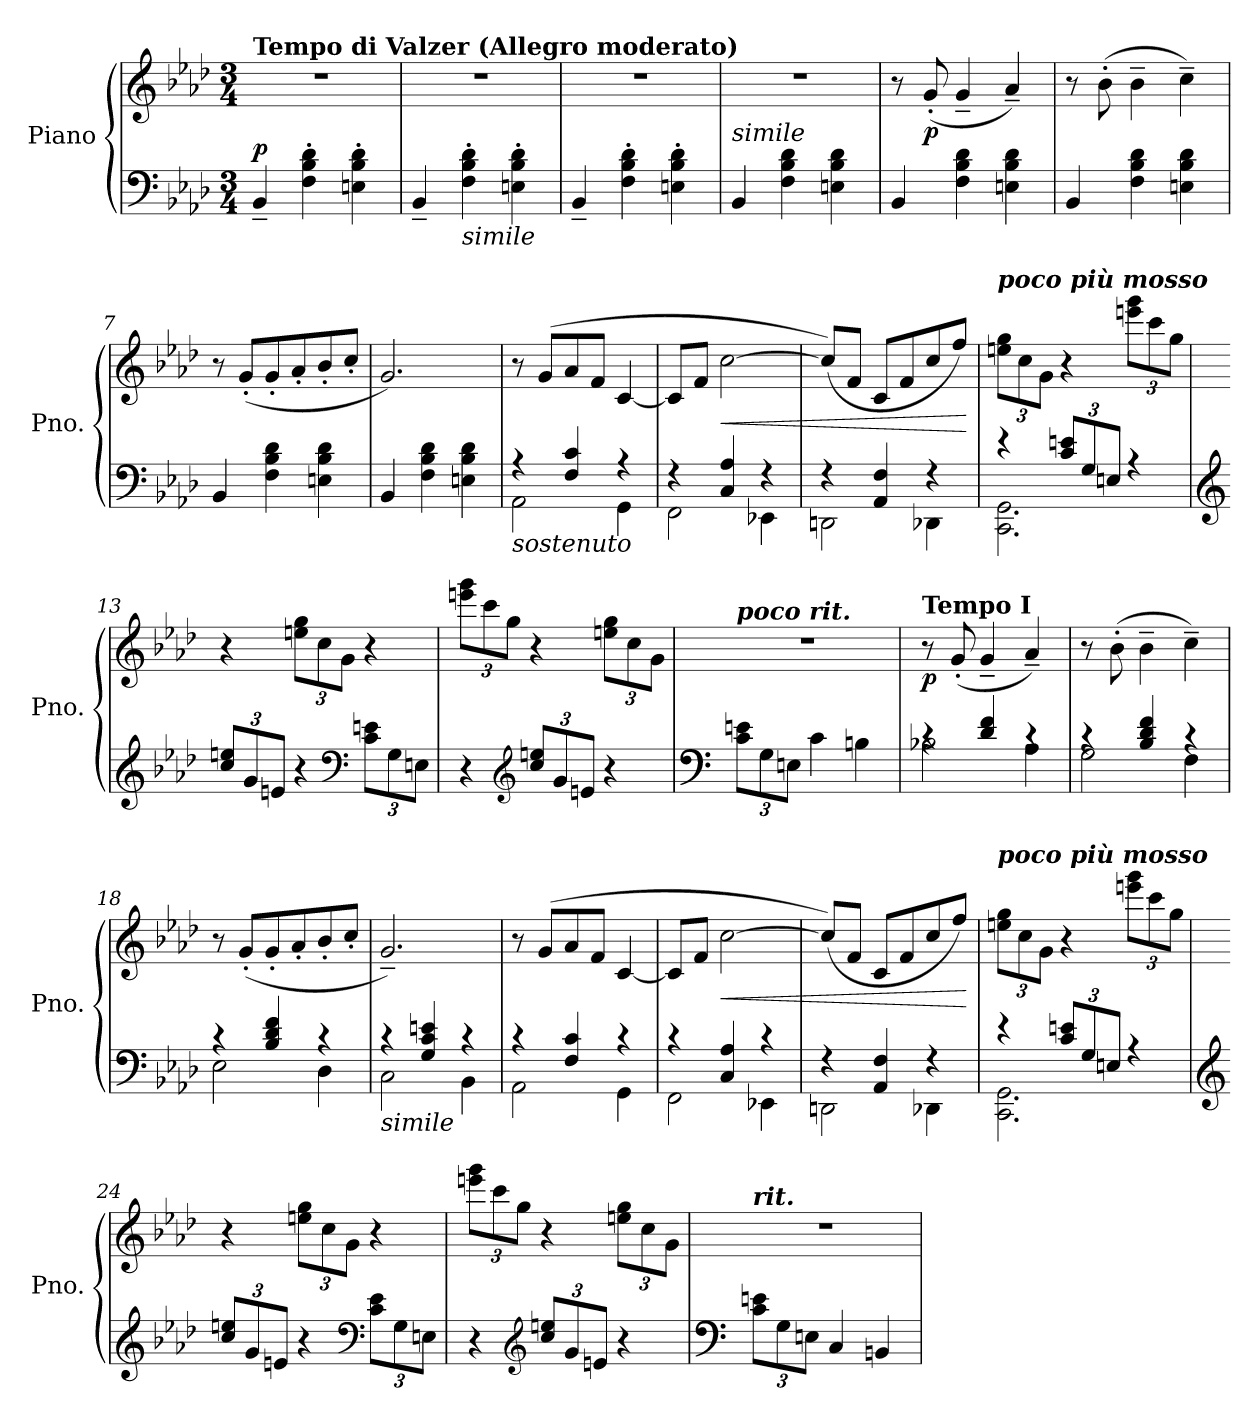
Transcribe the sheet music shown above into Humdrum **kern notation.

**kern	**kern	**dynam
*part1	*part1	*part1
*staff2	*staff1	*staff1/2
*I"Piano	*	*
*I'Pno.	*	*
*clefF4	*clefG2	*
*k[b-e-a-d-]	*k[b-e-a-d-]	*
*M3/4	*M3/4	*
=1	=1	=1
!	!LO:TX:a:B:t=Tempo di Valzer (Allegro moderato)	!
!	!	!LO:DY:a=2
4BB-~/	2.r	p
4F\' 4B-\' 4d-\'	.	.
4En\' 4B-\' 4d-\'	.	.
=2	=2	=2
4BB-~/	2.r	.
!LO:TX:b:i:t=simile	!	!
4F\' 4B-\' 4d-\'	.	.
4En\' 4B-\' 4d-\'	.	.
=3	=3	=3
4BB-~/	2.r	.
4F\' 4B-\' 4d-\'	.	.
4En\' 4B-\' 4d-\'	.	.
=4	=4	=4
!LO:TX:a:i:t=simile	!	!
4BB-/	2.r	.
4F\ 4B-\ 4d-\	.	.
4En\ 4B-\ 4d-\	.	.
=5	=5	=5
4BB-/	8r	.
!	!	!LO:DY:b
.	(<8g'/	p
4F\ 4B-\ 4d-\	4g~/	.
4En\ 4B-\ 4d-\	4a-~/)	.
=6	=6	=6
4BB-/	8r	.
.	(>8b-'\	.
4F\ 4B-\ 4d-\	4b-~\	.
4En\ 4B-\ 4d-\	4cc~\)	.
!!LO:LB:g=z
=7	=7	=7
4BB-/	8r	.
.	(<8g'/L	.
4F\ 4B-\ 4d-\	8g'/	.
.	8a-'/	.
4En\ 4B-\ 4d-\	8b-'/	.
.	8cc'/J	.
=8	=8	=8
4BB-/	2.g/)	.
4F\ 4B-\ 4d-\	.	.
4En\ 4B-\ 4d-\	.	.
=9	=9	=9
*^	*	*
!LO:TX:b:i:t=sostenuto	!	!	!
4r	2AA-\	8r	.
.	.	(>8g/L	.
4F/ 4c/	.	8a-/	.
.	.	8f/J	.
4r	4GG\	[4c/	.
=10	=10	=10	=10
4r	2FF\	8c/L]	.
.	.	8f/J	.
!	!	!	!LO:HP:b
4C/ 4A-/	.	[2cc\	<
4r	4EE-X\	.	.
=11	=11	=11	=11
4r	2DDn\	(<8cc/L])	.
.	.	8f/J	.
4AA-/ 4F/	.	8c/L	.
.	.	8f/	.
4r	4DD-X\	8cc/	.
.	.	8ff/J)	.
*v	*v	*	*
.	.	[
!!LO:LB:g=z
=12	=12	=12
*^	*	*
*	*	*Xbrackettup	*
!	!	!LO:TX:a:Bi:t=poco più mosso	!
!	!	!	!LO:DY:b
4r	2.CC\ 2.GG\	(>12een\ 12gg\L	other-dynamics
.	.	12cc\	.
.	.	12g\J	.
*Xbrackettup	*	*	*
12c/ 12en/L	.	4r	.
12G/	.	.	.
12En/J)	.	.	.
4r	.	(>12eeen\ 12ggg\L	.
.	.	12ccc\	.
.	.	12gg\J	.
*v	*v	*	*
=13	=13	=13
*clefG2	*	*
12cc/ 12een/L	4r	.
12g/	.	.
12en/J)	.	.
4r	(>12een\ 12gg\L	.
.	12cc\	.
.	12g\J	.
*clefF4	*	*
12c\ 12en\L	4r	.
12G\	.	.
12En\J)	.	.
=14	=14	=14
4r	(>12eeen\ 12ggg\L	.
.	12ccc\	.
.	12gg\J	.
*clefG2	*	*
12cc/ 12een/L	4r	.
12g/	.	.
12en/J)	.	.
4r	(>12een\ 12gg\L	.
.	12cc\	.
.	12g\J	.
=15	=15	=15
*clefF4	*	*
!	!LO:TX:a:Bi:t=poco rit.	!
12c\ 12en\L	2.r	.
12G\	.	.
12En\J)	.	.
4c\	.	.
4Bn\	.	.
!!LO:LB:g=z
=16	=16	=16
*^	*	*
!	!	!LO:TX:a:B:t=Tempo I	!
!	!	!	!LO:DY:b
4rc	2B-X\	8r	p
.	.	(<8g'/	.
4d-/ 4f/	.	4g~/	.
4rc	4A-\	4a-~/)	.
=17	=17	=17	=17
4rc	2G\	8r	.
.	.	(>8b-'\	.
4B-/ 4d-/ 4f/	.	4b-~\	.
4rc	4F\	4cc~\)	.
=18	=18	=18	=18
4rc	2E-\	8r	.
.	.	(<8g'/L	.
4B-/ 4d-/ 4f/	.	8g'/	.
.	.	8a-'/	.
4rc	4D-\	8b-'/	.
.	.	8cc'/J	.
=19	=19	=19	=19
!LO:TX:b:i:t=simile	!	!	!
4rc	2C\	2.g~/)	.
4G/ 4c/ 4en/	.	.	.
4rc	4BB-\	.	.
=20	=20	=20	=20
4rc	2AA-\	8r	.
.	.	(>8g/L	.
4F/ 4c/	.	8a-/	.
.	.	8f/J	.
4rc	4GG\	[4c/	.
=21	=21	=21	=21
4rc	2FF\	8c/L]	.
.	.	8f/J	.
!	!	!	!LO:HP:b
4C/ 4A-/	.	[2cc\	<
4rc	4EE-X\	.	.
!!LO:PB:g=z
=22	=22	=22	=22
4r	2DDn\	(<8cc/L])	.
.	.	8f/J	.
4AA-/ 4F/	.	8c/L	.
.	.	8f/	.
4r	4DD-X\	8cc/	.
.	.	8ff/J)	.
*v	*v	*	*
.	.	[
=23	=23	=23
*^	*	*
!	!	!LO:TX:a:Bi:t=poco più mosso	!
4r	2.CC\ 2.GG\	(>12een\ 12gg\L	.
.	.	12cc\	.
.	.	12g\J	.
12c/ 12en/L	.	4r	.
12G/	.	.	.
12En/J)	.	.	.
4r	.	(>12eeen\ 12ggg\L	.
.	.	12ccc\	.
.	.	12gg\J	.
*v	*v	*	*
=24	=24	=24
*clefG2	*	*
12cc/ 12een/L	4r	.
12g/	.	.
12en/J)	.	.
4r	(>12een\ 12gg\L	.
.	12cc\	.
.	12g\J	.
*clefF4	*	*
12c\ 12e\L	4r	.
12G\	.	.
12En\J)	.	.
=25	=25	=25
4r	(>12eeen\ 12ggg\L	.
.	12ccc\	.
.	12gg\J	.
*clefG2	*	*
12cc/ 12een/L	4r	.
12g/	.	.
12en/J)	.	.
4r	(>12een\ 12gg\L	.
.	12cc\	.
.	12g\J	.
!!LO:LB:g=z
=26	=26	=26
*clefF4	*	*
!	!LO:TX:a:Bi:t=rit.	!
12c\ 12en\L	2.r	.
12G\	.	.
12En\J	.	.
4C/	.	.
4BBn/)	.	.
=	=	=
*-	*-	*-
